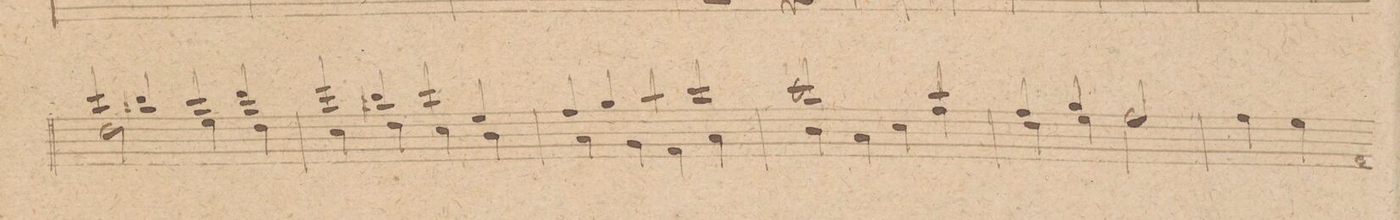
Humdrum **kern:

**kern	**dynam
*I"Basso.	*
*clefF4	*
*k[f#c#g#]	*
*met(c|)	*
*M2/2	*
*^	*
4e/	2F#\	.
4d#X/	.	.
4e/	4G#\	.
4f#/	4F#\	.
=191	=191	=191
4g#/	4E\	.
4d#X/	4F#\	.
4e/	4E\	.
4G#/	4D\	.
=192	=192	=192
4A/	4C#\	.
4B/	4BB\	.
4c#/	4AA\	.
4e/	4C#\	.
=193	=193	=193
2.e/	4D\	.
.	4C#\	.
.	4E\	.
4c#/	4A\	.
=194	=194	=194
4A/	4F#\	.
4B/	4G#\	.
2A/	2A\	.
*v	*v	*
=195	=195
4A\	.
4G#\	.
*-	*-
